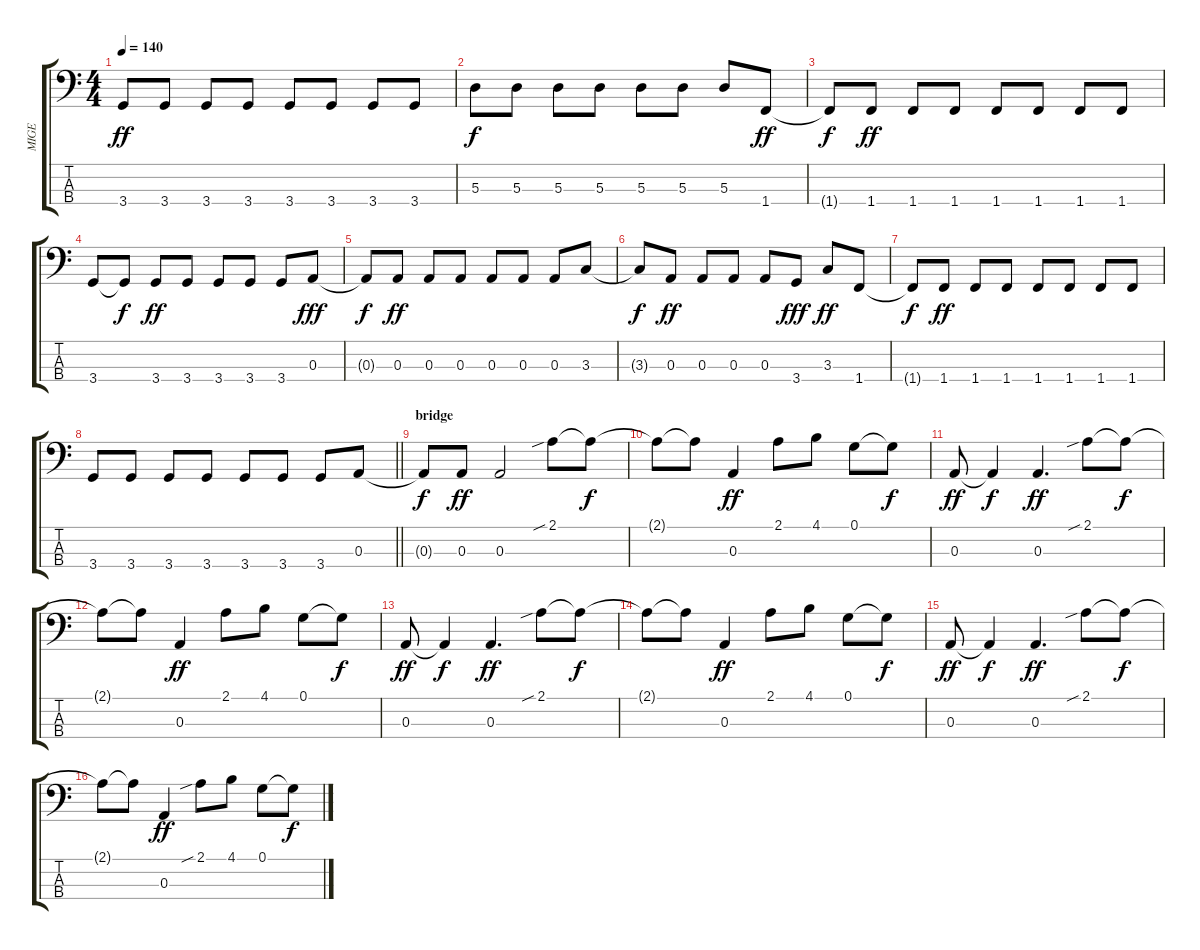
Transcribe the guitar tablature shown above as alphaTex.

\track ("MIGE" "MIGE") {instrument electricbassfinger}
\staff {score tabs}
\tuning (G2 D2 A1 E1) {hide}
\ts (4 4)
\tempo 140
\clef f4
\ks c
3.4.8{dy ff} 3.4.8 3.4.8 3.4.8 3.4.8 3.4.8 3.4.8 3.4.8 |
5.3.8{dy f} 5.3.8 5.3.8 5.3.8 5.3.8 5.3.8 5.3.8 1.4.8{dy ff} |
1.4{t}.8{dy f} 1.4.8{dy ff} 1.4.8 1.4.8 1.4.8 1.4.8 1.4.8 1.4.8 |
3.4.8 3.4{t}.8{dy f} 3.4.8{dy ff} 3.4.8 3.4.8 3.4.8 3.4.8 0.3.8{dy fff} |
0.3{t}.8{dy f} 0.3.8{dy ff} 0.3.8 0.3.8 0.3.8 0.3.8 0.3.8 3.3.8 |
3.3{t}.8{dy f} 0.3.8{dy ff} 0.3.8 0.3.8 0.3.8 3.4.8{dy fff} 3.3.8{dy ff} 1.4.8 |
1.4{t}.8{dy f} 1.4.8{dy ff} 1.4.8 1.4.8 1.4.8 1.4.8 1.4.8 1.4.8 |
\barLineRight lightlight
3.4.8 3.4.8 3.4.8 3.4.8 3.4.8 3.4.8 3.4.8 0.3.8 |
\section ("" "bridge")
0.3{t}.8{dy f} 0.3.8{dy ff} 0.3.2 2.1{sib}.8 2.1{t}.8{dy f} |
2.1{t}.8 2.1{t}.8 0.3.4{dy ff} 2.1.8 4.1.8 0.1.8 0.1{t}.8{dy f} |
0.3.8{dy ff} 0.3{t}.4{dy f} 0.3.4{d dy ff} 2.1{sib}.8 2.1{t}.8{dy f} |
2.1{t}.8 2.1{t}.8 0.3.4{dy ff} 2.1.8 4.1.8 0.1.8 0.1{t}.8{dy f} |
0.3.8{dy ff} 0.3{t}.4{dy f} 0.3.4{d dy ff} 2.1{sib}.8 2.1{t}.8{dy f} |
2.1{t}.8 2.1{t}.8 0.3.4{dy ff} 2.1.8 4.1.8 0.1.8 0.1{t}.8{dy f} |
0.3.8{dy ff} 0.3{t}.4{dy f} 0.3.4{d dy ff} 2.1{sib}.8 2.1{t}.8{dy f} |
2.1{t}.8 2.1{t}.8 0.3.4{dy ff} 2.1{sib}.8 4.1.8 0.1.8 0.1{t}.8{dy f}
